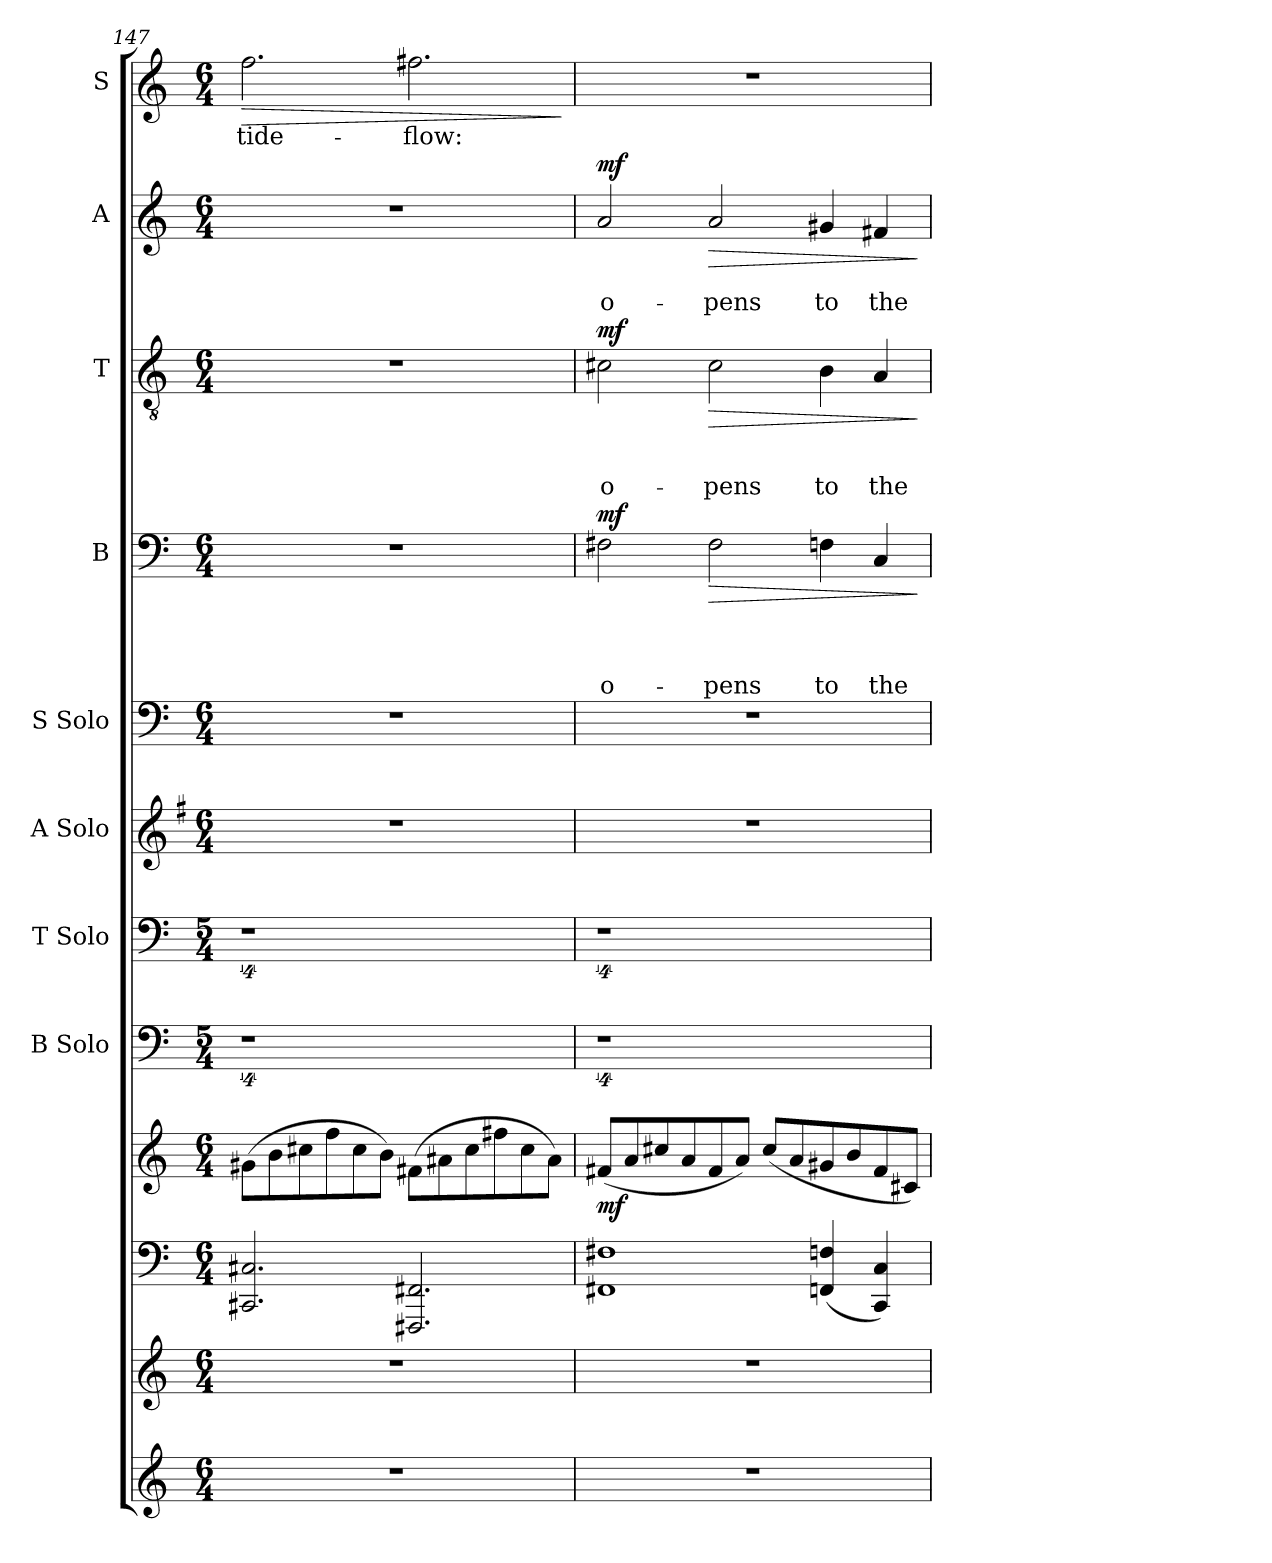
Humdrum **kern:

**kern	**kern	**kern	**kern	**dynam	**kern	**kern	**kern	**kern	**kern	**text	**text	**text	**text	**dynam	**kern	**text	**text	**text	**dynam	**kern	**text	**text	**dynam	**kern	**text	**dynam
*part12	*part11	*part10	*part9	*part9	*part8	*part7	*part6	*part5	*part4	*part4	*part4	*part4	*part4	*part4	*part3	*part3	*part3	*part3	*part3	*part2	*part2	*part2	*part2	*part1	*part1	*part1
*staff12	*staff11	*staff10	*staff9	*staff9	*staff8	*staff7	*staff6	*staff5	*staff4	*staff4	*staff4	*staff4	*staff4	*staff4	*staff3	*staff3	*staff3	*staff3	*staff3	*staff2	*staff2	*staff2	*staff2	*staff1	*staff1	*staff1
*	*	*	*	*	*I"B Solo	*I"T Solo	*I"A Solo	*I"S Solo	*I"B	*	*	*	*	*	*I"T	*	*	*	*	*I"A	*	*	*	*I"S	*	*
!!LO:LB:g=z
*clefG2	*clefG2	*clefF4	*clefG2	*	*clefF4	*clefF4	*clefG2	*clefF4	*clefF4	*	*	*	*	*	*clefGv2	*	*	*	*	*clefG2	*	*	*	*clefG2	*	*
*k[]	*k[]	*k[]	*k[]	*	*k[]	*k[]	*k[f#]	*k[]	*k[]	*	*	*	*	*	*k[]	*	*	*	*	*k[]	*	*	*	*k[]	*	*
*C:	*C:	*C:	*C:	*	*C:	*C:	*G:	*C:	*C:	*	*	*	*	*	*C:	*	*	*	*	*C:	*	*	*	*C:	*	*
*M6/4	*M6/4	*M6/4	*M6/4	*	*M5/4	*M5/4	*M6/4	*M6/4	*M6/4	*	*	*	*	*	*M6/4	*	*	*	*	*M6/4	*	*	*	*M6/4	*	*
=147	=147	=147	=147	=147	=147	=147	=147	=147	=147	=147	=147	=147	=147	=147	=147	=147	=147	=147	=147	=147	=147	=147	=147	=147	=147	=147
!	!	!	!	!	!	!	!	!	!LO:N:vis=1	!	!	!	!	!	!LO:N:vis=1	!	!	!	!	!LO:N:vis=1	!	!	!	!	!LO:LY:b	!LO:HP:b
1.r	1.r	2.CC#X/ 2.C#X/	(>8g#X\L	.	4%5r	4%5r	1.r	1.r	1.r	.	.	.	.	.	1.r	.	.	.	.	1.r	.	.	.	2.ff\	tide-	>
.	.	.	8b\	.	.	.	.	.	.	.	.	.	.	.	.	.	.	.	.	.	.	.	.	.	.	.
.	.	.	8cc#X\	.	.	.	.	.	.	.	.	.	.	.	.	.	.	.	.	.	.	.	.	.	.	.
.	.	.	8ff\	.	.	.	.	.	.	.	.	.	.	.	.	.	.	.	.	.	.	.	.	.	.	.
.	.	.	8cc#\	.	.	.	.	.	.	.	.	.	.	.	.	.	.	.	.	.	.	.	.	.	.	.
.	.	.	8b\J)	.	.	.	.	.	.	.	.	.	.	.	.	.	.	.	.	.	.	.	.	.	.	.
!	!	!	!	!	!	!	!	!	!	!	!	!	!	!	!	!	!	!	!	!	!	!	!	!	!LO:LY:b	!
.	.	2.FFF#X/ 2.FF#X/	(>8f#X\L	.	.	.	.	.	.	.	.	.	.	.	.	.	.	.	.	.	.	.	.	2.ff#X\	-flow:	.
.	.	.	8a#X\	.	.	.	.	.	.	.	.	.	.	.	.	.	.	.	.	.	.	.	.	.	.	.
.	.	.	8cc#\	.	.	.	.	.	.	.	.	.	.	.	.	.	.	.	.	.	.	.	.	.	.	.
.	.	.	8ff#X\	.	.	.	.	.	.	.	.	.	.	.	.	.	.	.	.	.	.	.	.	.	.	.
.	.	.	8cc#\	.	4ryy	4ryy	.	.	.	.	.	.	.	.	.	.	.	.	.	.	.	.	.	.	.	.
.	.	.	8a#\J)	.	.	.	.	.	.	.	.	.	.	.	.	.	.	.	.	.	.	.	.	.	.	.
.	.	.	.	.	.	.	.	.	.	.	.	.	.	.	.	.	.	.	.	.	.	.	.	.	.	]
=148	=148	=148	=148	=148	=148	=148	=148	=148	=148	=148	=148	=148	=148	=148	=148	=148	=148	=148	=148	=148	=148	=148	=148	=148	=148	=148
!	!	!	!	!LO:DY:b	!	!	!	!	!	!	!	!	!LO:LY:b	!LO:DY:a	!	!	!	!LO:LY:b	!LO:DY:a	!	!	!LO:LY:b	!LO:DY:a	!LO:N:vis=1	!	!
1.r	1.r	1FF#X 1F#X	(<8f#X/L	mf	4%5r	4%5r	1.r	1.r	2F#X\	.	.	.	o-	mf	2c#X\	.	.	o-	mf	2a/	.	o-	mf	1.r	.	.
.	.	.	8a/	.	.	.	.	.	.	.	.	.	.	.	.	.	.	.	.	.	.	.	.	.	.	.
.	.	.	8cc#X/	.	.	.	.	.	.	.	.	.	.	.	.	.	.	.	.	.	.	.	.	.	.	.
.	.	.	8a/	.	.	.	.	.	.	.	.	.	.	.	.	.	.	.	.	.	.	.	.	.	.	.
!	!	!	!	!	!	!	!	!	!	!	!	!	!LO:LY:b	!LO:HP:b	!	!	!	!LO:LY:b	!LO:HP:b	!	!	!LO:LY:b	!LO:HP:b	!	!	!
.	.	.	8f#/	.	.	.	.	.	2F#\	.	.	.	-pens	>	2c#\	.	.	-pens	>	2a/	.	-pens	>	.	.	.
.	.	.	8a/J)	.	.	.	.	.	.	.	.	.	.	.	.	.	.	.	.	.	.	.	.	.	.	.
.	.	.	(<8cc#/L	.	.	.	.	.	.	.	.	.	.	.	.	.	.	.	.	.	.	.	.	.	.	.
.	.	.	8a/	.	.	.	.	.	.	.	.	.	.	.	.	.	.	.	.	.	.	.	.	.	.	.
!	!	!	!	!	!	!	!	!	!	!	!	!	!LO:LY:b	!	!	!	!	!LO:LY:b	!	!	!	!LO:LY:b	!	!	!	!
.	.	(<4FFn/ 4Fn/	8g#X/	.	.	.	.	.	4Fn\	.	.	.	to	.	4B\	.	.	to	.	4g#X/	.	to	.	.	.	.
.	.	.	8b/	.	.	.	.	.	.	.	.	.	.	.	.	.	.	.	.	.	.	.	.	.	.	.
!	!	!	!	!	!	!	!	!	!	!	!	!	!LO:LY:b	!	!	!	!	!LO:LY:b	!	!	!	!LO:LY:b	!	!	!	!
.	.	4CC/ 4C/)	8f#/	.	4ryy	4ryy	.	.	4C/	.	.	.	the	.	4A/	.	.	the	.	4f#X/	.	the	.	.	.	.
.	.	.	8c#X/J)	.	.	.	.	.	.	.	.	.	.	.	.	.	.	.	.	.	.	.	.	.	.	.
.	.	.	.	.	.	.	.	.	.	.	.	.	.	]	.	.	.	.	]	.	.	.	]	.	.	.
=	=	=	=	=	=	=	=	=	=	=	=	=	=	=	=	=	=	=	=	=	=	=	=	=	=	=
*-	*-	*-	*-	*-	*-	*-	*-	*-	*-	*-	*-	*-	*-	*-	*-	*-	*-	*-	*-	*-	*-	*-	*-	*-	*-	*-
